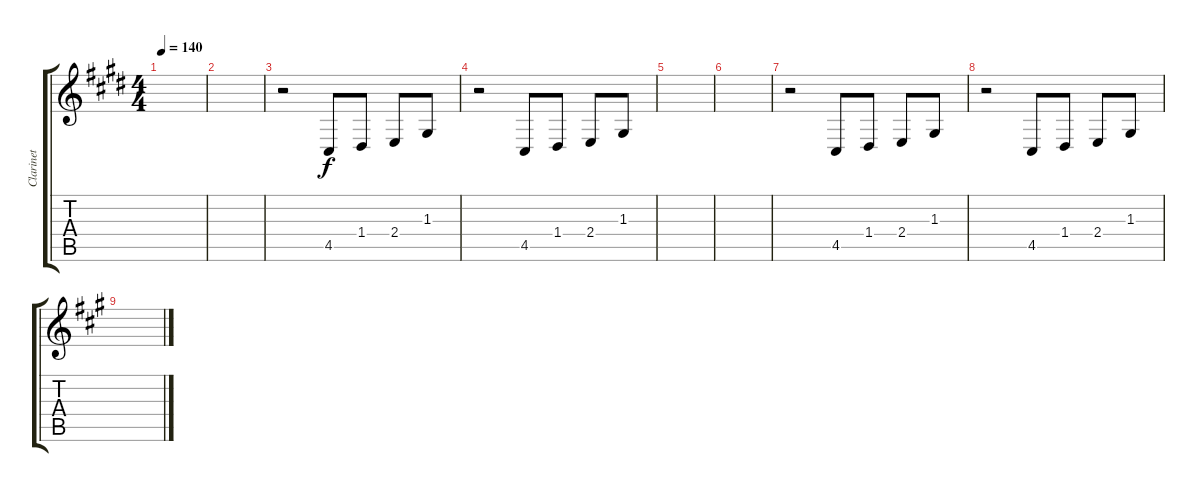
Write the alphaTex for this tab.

\track ("Clarinet" "Clarinet") {instrument clarinet}
\staff {score tabs}
\tuning (E4 B3 G3 D3 A2 E2) {hide}
\ts (4 4)
\tempo 140
\clef g2
\ks c#minor
|
|
r.2 4.5.8 1.4.8 2.4.8 1.3.8 |
r.2 4.5.8 1.4.8 2.4.8 1.3.8 |
|
|
r.2 4.5.8 1.4.8 2.4.8 1.3.8 |
r.2 4.5.8 1.4.8 2.4.8 1.3.8 |
\ks f#minor
